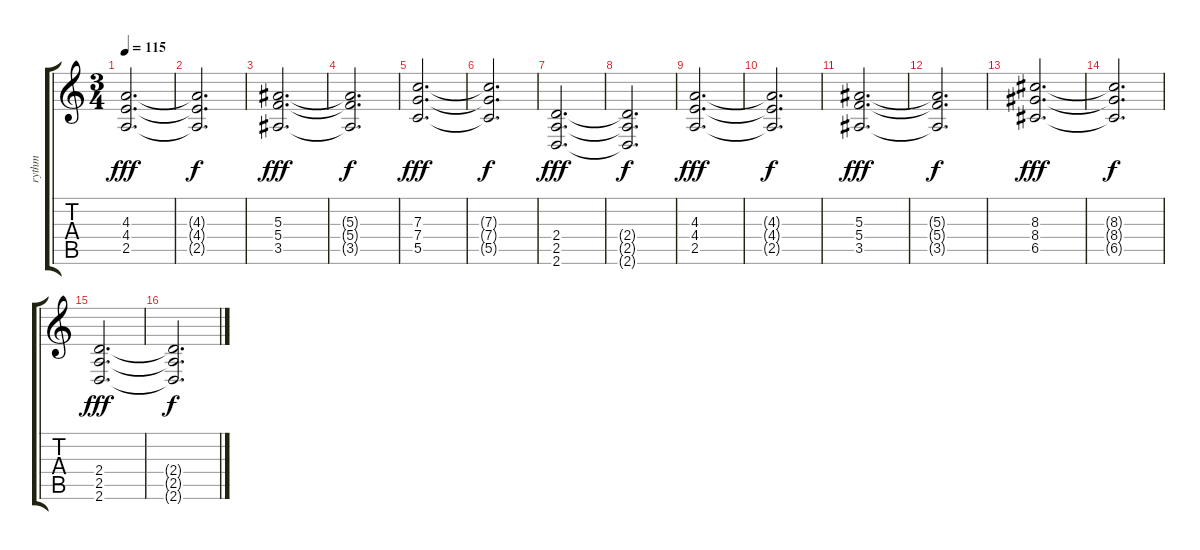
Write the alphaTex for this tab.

\track ("rythm" "rythm") {instrument distortionguitar}
\staff {score tabs}
\tuning (D4 A3 F3 C3 G2 C2) {hide}
\ts (3 4)
\tempo 115
\clef g2
\ks c
(4.3 4.4 2.5).2{d dy fff} |
(4.3{t} 4.4{t} 2.5{t}).2{d dy f} |
(5.3 5.4 3.5).2{d dy fff} |
(5.3{t} 5.4{t} 3.5{t}).2{d dy f} |
(7.3 7.4 5.5).2{d dy fff} |
(7.3{t} 7.4{t} 5.5{t}).2{d dy f} |
(2.4 2.5 2.6).2{d dy fff} |
(2.4{t} 2.5{t} 2.6{t}).2{d dy f} |
(4.3 4.4 2.5).2{d dy fff} |
(4.3{t} 4.4{t} 2.5{t}).2{d dy f} |
(5.3 5.4 3.5).2{d dy fff} |
(5.3{t} 5.4{t} 3.5{t}).2{d dy f} |
(8.3 8.4 6.5).2{d dy fff} |
(8.3{t} 8.4{t} 6.5{t}).2{d dy f} |
(2.4 2.5 2.6).2{d dy fff} |
(2.4{t} 2.5{t} 2.6{t}).2{d dy f}
